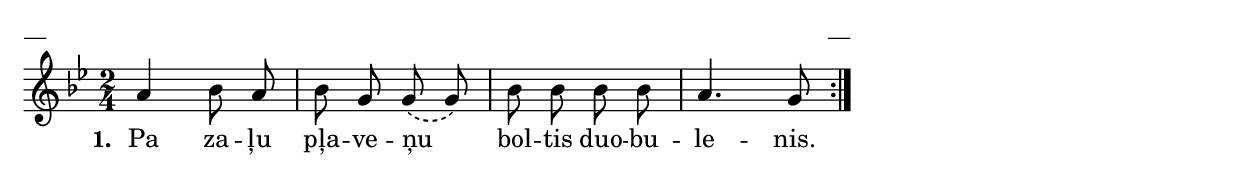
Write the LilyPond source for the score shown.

\version "2.13.18"

\paper {
line-width = 14\cm
left-margin = 0.4\cm
between-system-padding = 0.1\cm
between-system-space = 0.1\cm
}
% SBTZK, p.71
\layout {
indent = #0
ragged-last = ##f
}


voiceA = \relative c' {
\clef "treble"
\key bes \major
\time 2/4
\phrasingSlurDashed
\repeat volta 2 {a'4 bes8 a | bes g g \(g\) | bes bes bes bes | a4. g8}
}

lyricA = \lyricmode {
\set stanza = "1. "
Pa za -- ļu pļa -- ve -- ņu _ bol -- tis duo -- bu -- le -- nis.
}


fullScore = <<
%\new ChordNames { \chordsA }
\new Staff {
<<
\new Voice = "voiceA" { \oneVoice \autoBeamOff \voiceA }
\lyricsto "voiceA" \new Lyrics  \lyricA
%\new Voice = "voiceB" { \voiceTwo \autoBeamOff \voiceB }
>>
}
>>



\score {
\fullScore
\header { piece = "__" opus = "__" }
}
\markup { \with-color #(x11-color 'white) \sans \smaller "__" }
\score {
\unfoldRepeats
\fullScore
\midi {
\context { \Staff \remove "Staff_performer" }
\context { \Voice \consists "Staff_performer" }
}
}


